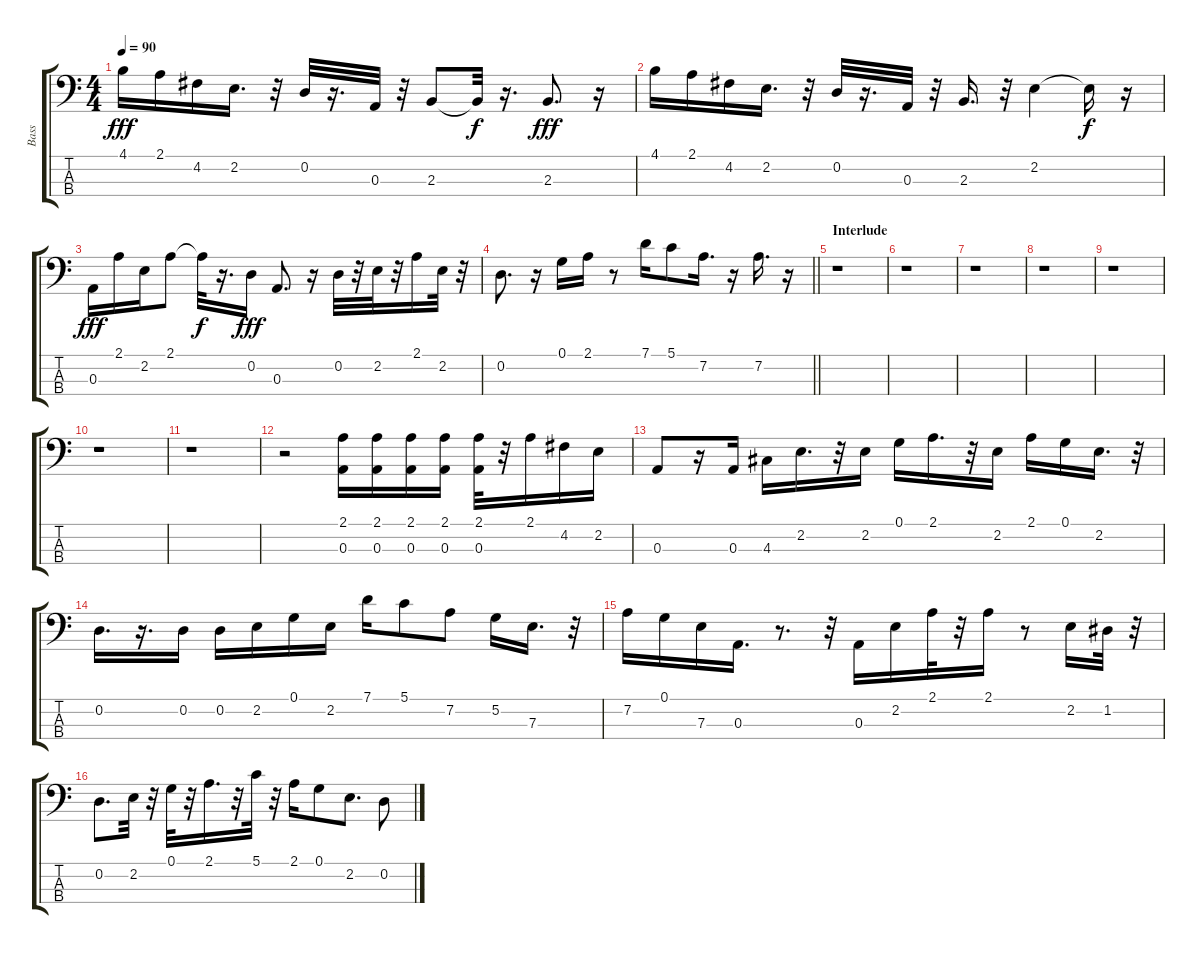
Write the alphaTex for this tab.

\track ("Bass" "Bass") {instrument electricbasspick}
\staff {score tabs}
\tuning (G2 D2 A1 E1) {hide}
\ts (4 4)
\tempo 90
\clef f4
\ks c
4.1.16{dy fff} 2.1.16 4.2.16 2.2.16{d} r.32 0.2.32 r.16{d} 0.3.32 r.32 2.3.8 2.3{t}.32{dy f} r.16{d} 2.3.8{d dy fff} r.16 |
4.1.16 2.1.16 4.2.16 2.2.16{d} r.32 0.2.32 r.16{d} 0.3.32 r.32 2.3.16{d} r.32 2.2.4 2.2{t}.16{dy f} r.16 |
0.3.16{dy fff} 2.1.16 2.2.16 2.1.8 2.1{t}.32{dy f} r.16{d} 0.2.16{dy fff} 0.3.8{d} r.16 0.2.32 r.32 2.2.32 r.32 2.1.16 2.2.32 r.32 |
\barLineRight lightlight
0.2.8{d} r.16 0.1.16 2.1.16 r.8 7.1.16 5.1.8 7.2.16{d} r.16 7.2.16{d} r.16 |
\section ("" "Interlude")
r.1 |
r.1 |
r.1 |
r.1 |
r.1 |
r.1 |
r.1 |
r.2 (2.1 0.3).16 (2.1 0.3).16 (2.1 0.3).16 (2.1 0.3).16 (2.1 0.3).32 r.32 2.1.16 4.2.16 2.2.16 |
0.3.8 r.16 0.3.16 4.3.16 2.2.16{d} r.32 2.2.16 0.1.16 2.1.16{d} r.32 2.2.16 2.1.16 0.1.16 2.2.16{d} r.32 |
0.2.16{d} r.16{d} 0.2.16 0.2.16 2.2.16 0.1.16 2.2.16 7.1.16 5.1.8 7.2.8 5.2.16 7.3.16{d} r.32 |
7.2.16 0.1.16 7.3.16 0.3.16{d} r.8{d} r.32 0.3.16 2.2.16 2.1.32 r.32 2.1.16 r.8 2.2.16 1.2.32 r.32 |
0.2.8{d} 2.2.32 r.32 0.1.32 r.32 2.1.16{d} r.32 5.1.32 r.32 2.1.16 0.1.8 2.2.8{d} 0.2.8
